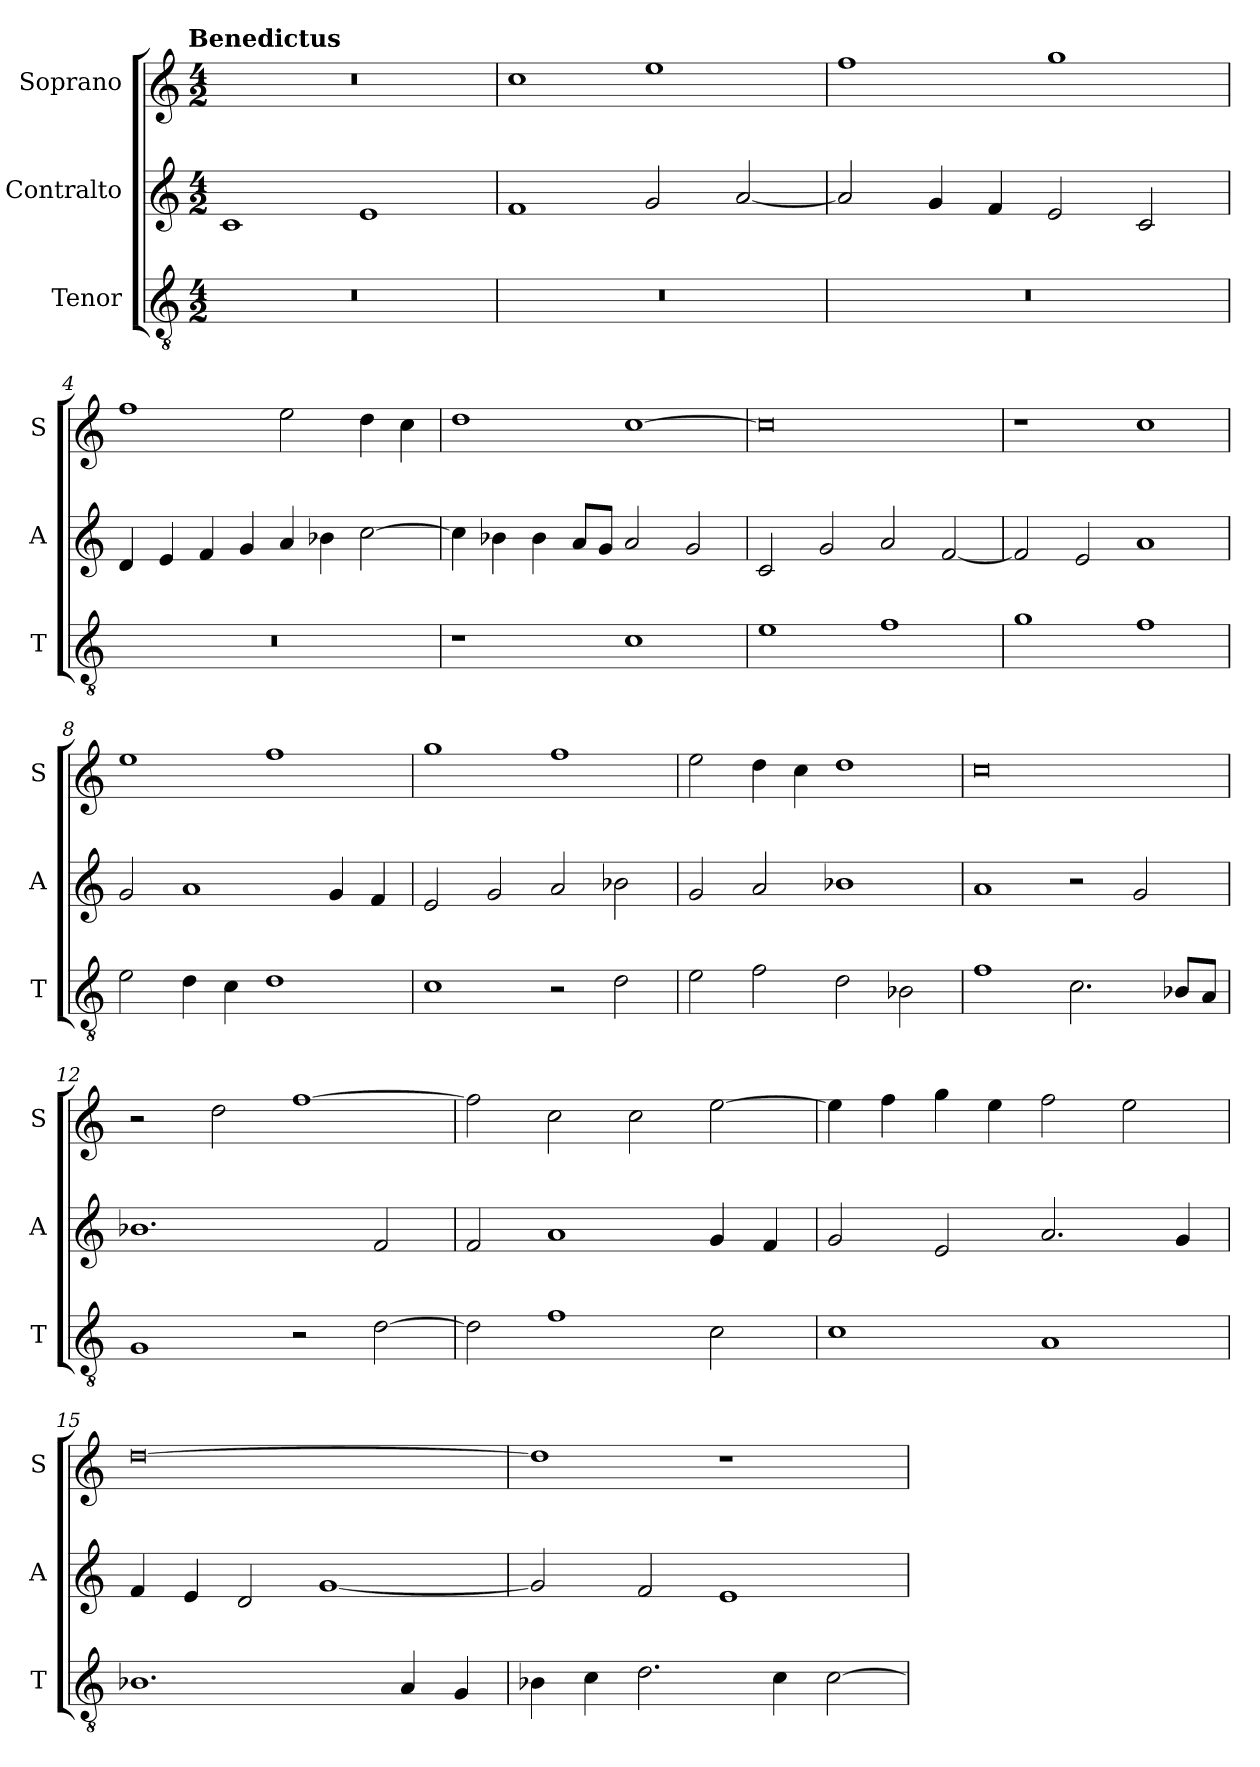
**kern	**kern	**kern
*part3	*part2	*part1
*staff3	*staff2	*staff1
*I"Tenor	*I"Contralto	*I"Soprano
*I'T	*I'A	*I'S
*clefGv2	*clefG2	*clefG2
*k[]	*k[]	*k[]
!!LO:TX:omd:t=Benedictus
*M4/2	*M4/2	*M4/2
=1	=1	=1
0r	1c	0r
.	1e	.
=2	=2	=2
0r	1f	1cc
.	2g	1ee
.	[2a	.
=3	=3	=3
0r	2a]	1ff
.	4g	.
.	4f	.
.	2e	1gg
.	2c	.
=4	=4	=4
0r	4d	1ff
.	4e	.
.	4f	.
.	4g	.
.	4a	2ee
.	4b-X	.
.	[2cc	4dd
.	.	4cc
=5	=5	=5
1r	4cc]	1dd
.	4b-X	.
.	4b-	.
.	8a/L	.
.	8g/J	.
1c	2a	[1cc
.	2g	.
=6	=6	=6
1e	2c	0cc]
.	2g	.
1f	2a	.
.	[2f	.
=7	=7	=7
1g	2f]	1r
.	2e	.
1f	1a	1cc
=8	=8	=8
2e	2g	1ee
4d	1a	.
4c	.	.
1d	.	1ff
.	4g	.
.	4f	.
=9	=9	=9
1c	2e	1gg
.	2g	.
2r	2a	1ff
2d	2b-X	.
=10	=10	=10
2e	2g	2ee
2f	2a	4dd
.	.	4cc
2d	1b-X	1dd
2B-X	.	.
=11	=11	=11
1f	1a	0cc
2.c	2r	.
.	2g	.
8B-X/L	.	.
8A/J	.	.
=12	=12	=12
1G	1.b-X	2r
.	.	2dd
2r	.	[1ff
[2d	2f	.
=13	=13	=13
2d]	2f	2ff]
1f	1a	2cc
.	.	2cc
2c	4g	[2ee
.	4f	.
=14	=14	=14
1c	2g	4ee]
.	.	4ff
.	2e	4gg
.	.	4ee
1A	2.a	2ff
.	.	2ee
.	4g	.
=15	=15	=15
1.B-X	4f	[0dd
.	4e	.
.	2d	.
.	[1g	.
4A	.	.
4G	.	.
=16	=16	=16
4B-X	2g]	1dd]
4c	.	.
2.d	2f	.
.	1e	1r
4c	.	.
[2c	.	.
=	=	=
*-	*-	*-
